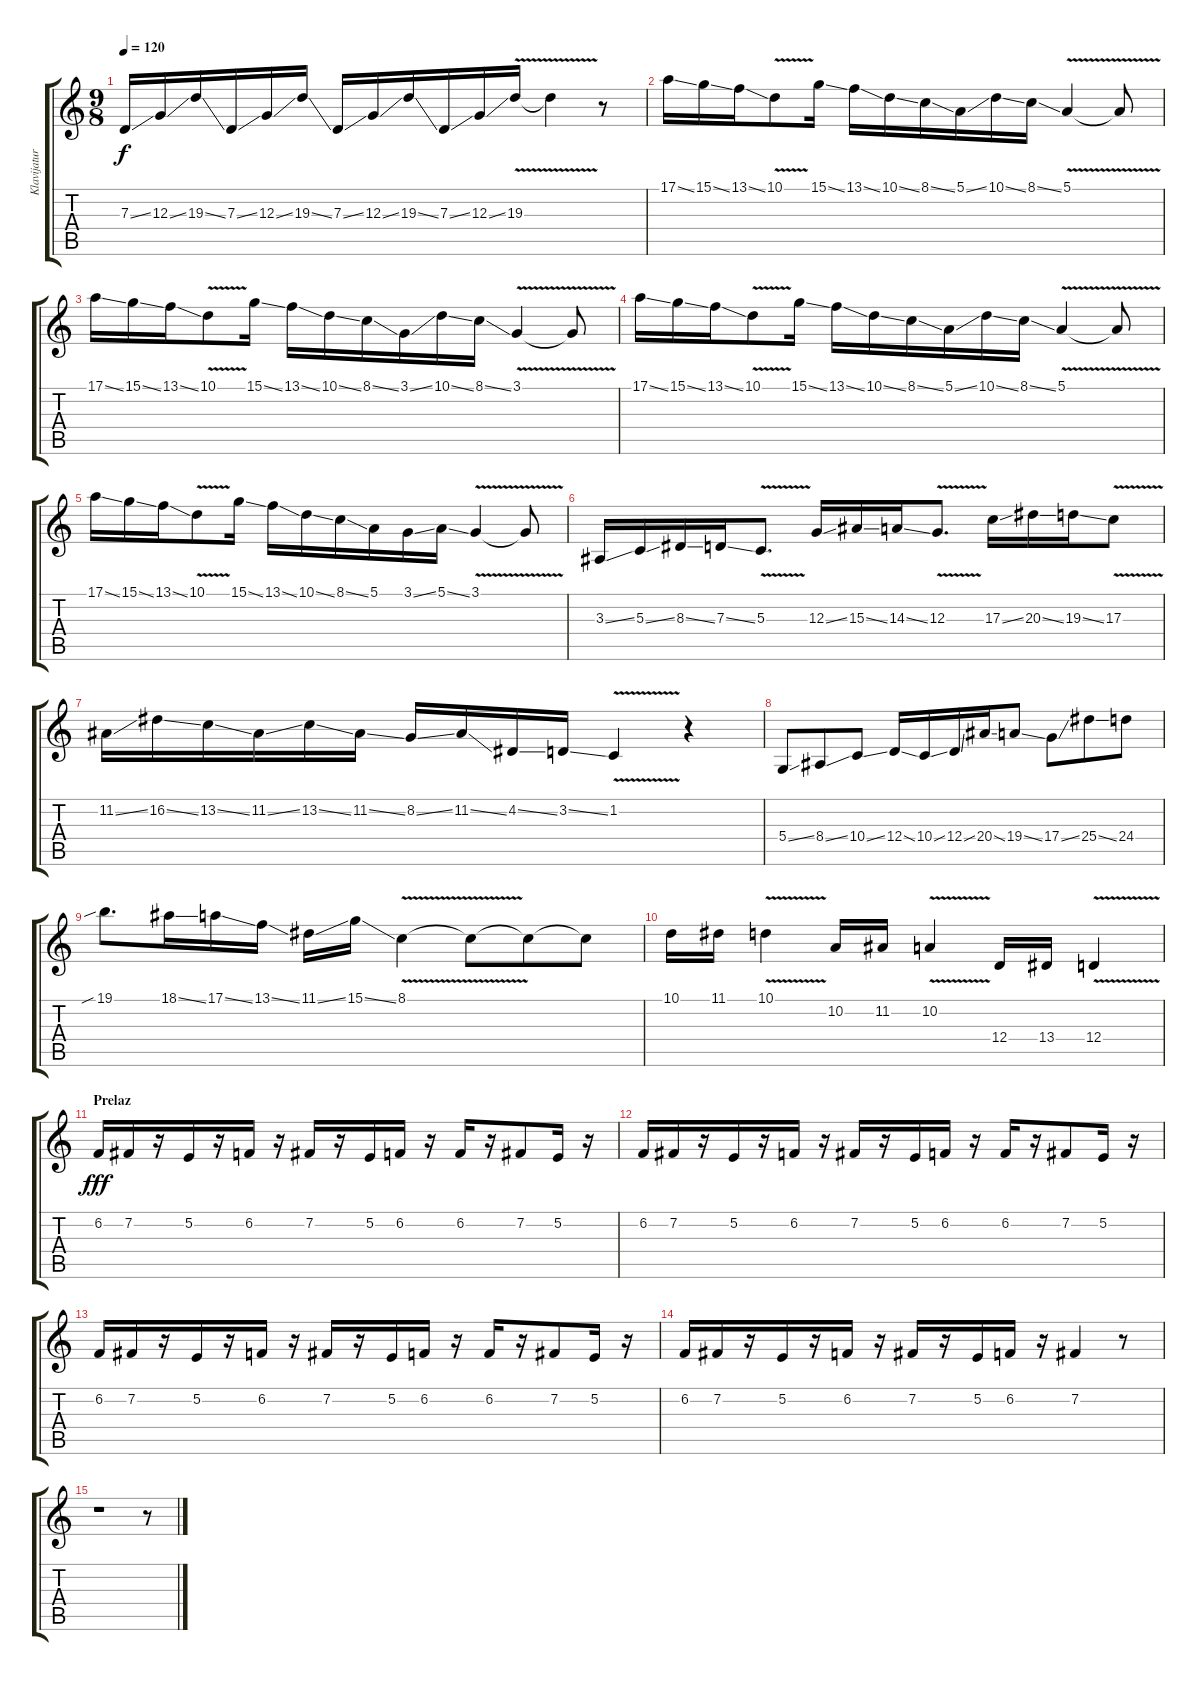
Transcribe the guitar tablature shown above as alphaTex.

\track ("Klavijature solo" "Klavijatur") {instrument electricpiano1}
\staff {score tabs}
\tuning (E4 B3 G3 D3 A2 E2) {hide}
\ts (9 8)
\tempo 120
\clef g2
\ks c
7.3{ss}.16{dy f} 12.3{ss}.16 19.3{ss}.16 7.3{ss}.16 12.3{ss}.16 19.3{ss}.16 7.3{ss}.16 12.3{ss}.16 19.3{ss}.16 7.3{ss}.16 12.3{ss}.16 19.3{v}.16 19.3{t}.4 r.8 |
17.1{ss}.16 15.1{ss}.16 13.1{ss}.16 10.1{v}.8 15.1{ss}.16 13.1{ss}.16 10.1{ss}.16 8.1{ss}.16 5.1{ss}.16 10.1{ss}.16 8.1{ss}.16 5.1{v}.4 5.1{t}.8 |
17.1{ss}.16 15.1{ss}.16 13.1{ss}.16 10.1{v}.8 15.1{ss}.16 13.1{ss}.16 10.1{ss}.16 8.1{ss}.16 3.1{ss}.16 10.1{ss}.16 8.1{ss}.16 3.1{v}.4 3.1{t}.8 |
17.1{ss}.16 15.1{ss}.16 13.1{ss}.16 10.1{v}.8 15.1{ss}.16 13.1{ss}.16 10.1{ss}.16 8.1{ss}.16 5.1{ss}.16 10.1{ss}.16 8.1{ss}.16 5.1{v}.4 5.1{t}.8 |
17.1{ss}.16 15.1{ss}.16 13.1{ss}.16 10.1{v}.8 15.1{ss}.16 13.1{ss}.16 10.1{ss}.16 8.1{ss}.16 5.1.16 3.1{ss}.16 5.1{ss}.16 3.1{v}.4 3.1{t}.8 |
3.3{ss}.16 5.3{ss}.16 8.3{ss}.16 7.3{ss}.16 5.3{v}.8{d} 12.3{ss}.16 15.3{ss}.16 14.3{ss}.16 12.3{v}.8{d} 17.3{ss}.16 20.3{ss}.16 19.3{ss}.16 17.3{v}.8 |
11.2{ss}.16 16.2{ss}.16 13.2{ss}.16 11.2{ss}.16 13.2{ss}.16 11.2{ss}.16 8.2{ss}.16 11.2{ss}.16 4.2{ss}.16 3.2{ss}.16 1.2{v}.4 r.4 |
5.4{ss}.8 8.4{ss}.8 10.4{ss}.8 12.4{ss}.16 10.4{ss}.16 12.4{ss}.16 20.4{ss}.16 19.4{ss}.8 17.4{ss}.8 25.4{ss}.8 24.4.8 |
19.1{sib}.8{d} 18.1{ss}.16 17.1{ss}.16 13.1{ss}.16 11.1{ss}.16 15.1{ss}.16 8.1{v}.4 8.1{t}.8 8.1{t}.8 8.1{t}.8 |
10.1.16 11.1.16 10.1{v}.4 10.2.16 11.2.16 10.2{v}.4 12.4.16 13.4.16 12.4{v}.4 |
\section ("" "Prelaz")
6.2.16{dy fff instrument electricpiano1} 7.2.16 r.16 5.2.16 r.16 6.2.16 r.16 7.2.16 r.16 5.2.16 6.2.16 r.16 6.2.16 r.16 7.2.8 5.2.16 r.16 |
6.2.16 7.2.16 r.16 5.2.16 r.16 6.2.16 r.16 7.2.16 r.16 5.2.16 6.2.16 r.16 6.2.16 r.16 7.2.8 5.2.16 r.16 |
6.2.16 7.2.16 r.16 5.2.16 r.16 6.2.16 r.16 7.2.16 r.16 5.2.16 6.2.16 r.16 6.2.16 r.16 7.2.8 5.2.16 r.16 |
6.2.16 7.2.16 r.16 5.2.16 r.16 6.2.16 r.16 7.2.16 r.16 5.2.16 6.2.16 r.16 7.2.4 r.8 |
r.1{volume 0} r.8
